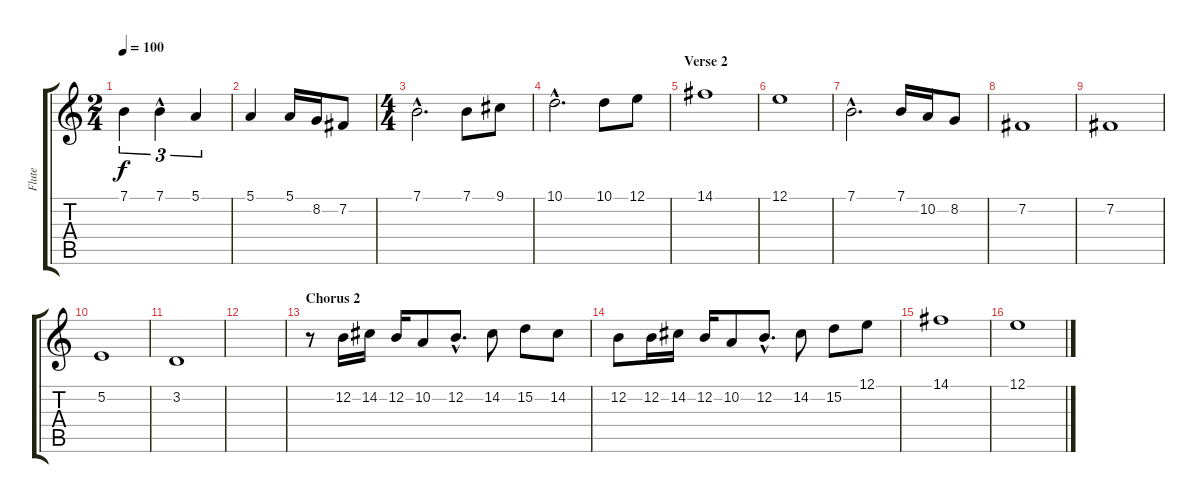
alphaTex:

\track ("Flute" "Flute") {instrument flute}
\staff {score tabs}
\tuning (E4 B3 G3 D3 A2 E2) {hide}
\ts (2 4)
\tempo 100
\clef g2
\ks c
7.1.4{tu (3 2) dy f} 7.1{hac}.4{tu (3 2)} 5.1.4{tu (3 2)} |
5.1.4 5.1.16 8.2.16 7.2.8 |
\ts (4 4)
7.1{hac}.2{d} 7.1.8 9.1.8 |
10.1{hac}.2{d} 10.1.8 12.1.8 |
\section ("" "Verse 2")
14.1.1 |
12.1.1 |
7.1{hac}.2{d} 7.1.16 10.2.16 8.2.8 |
7.2.1 |
7.2.1 |
5.2.1 |
3.2.1 |
|
\section ("" "Chorus 2")
r.8 12.2.16 14.2.16 12.2.16 10.2.8 12.2{hac}.8{d} 14.2.8 15.2.8 14.2.8 |
12.2.8 12.2.16 14.2.16 12.2.16 10.2.8 12.2{hac}.8{d} 14.2.8 15.2.8 12.1.8 |
14.1.1 |
12.1.1
